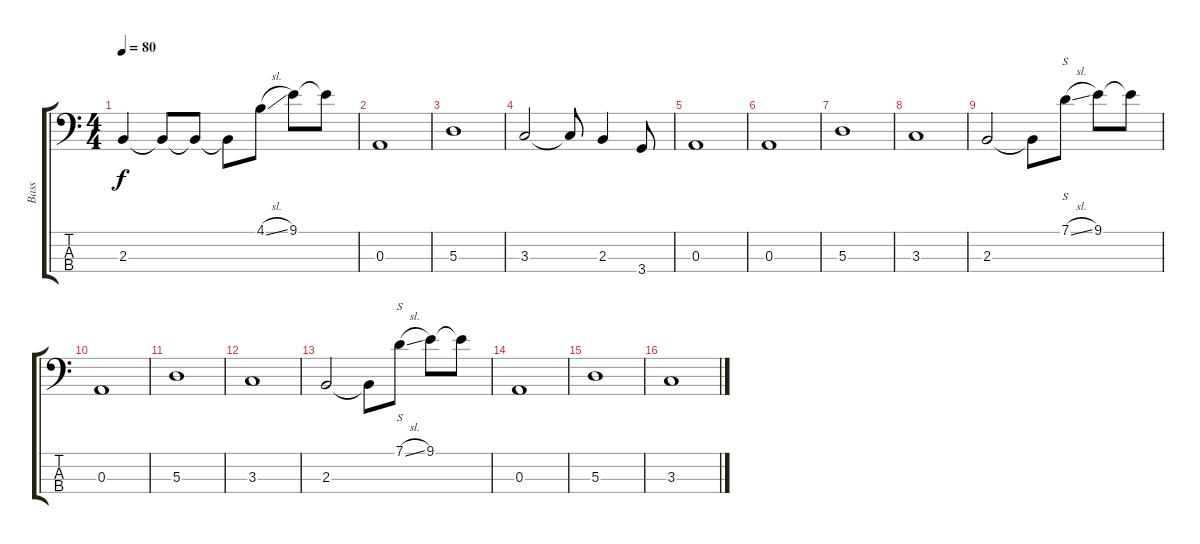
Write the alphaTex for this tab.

\track ("Bass" "Bass") {instrument electricbassfinger}
\staff {score tabs}
\tuning (G2 D2 A1 E1) {hide}
\ts (4 4)
\tempo 80
\clef f4
\ks c
2.3.4{dy f} 2.3{t}.8 2.3{t}.8 2.3{t}.8 4.1{sl}.8 9.1.8 9.1{t}.8 |
0.3.1 |
5.3.1 |
3.3.2 3.3{t}.8 2.3.4 3.4.8 |
0.3.1 |
0.3.1 |
5.3.1 |
3.3.1 |
2.3.2 2.3{t}.8 7.1{sl}.8{s} 9.1.8 9.1{t}.8 |
0.3.1 |
5.3.1 |
3.3.1 |
2.3.2 2.3{t}.8 7.1{sl}.8{s} 9.1.8 9.1{t}.8 |
0.3.1 |
5.3.1 |
3.3.1
